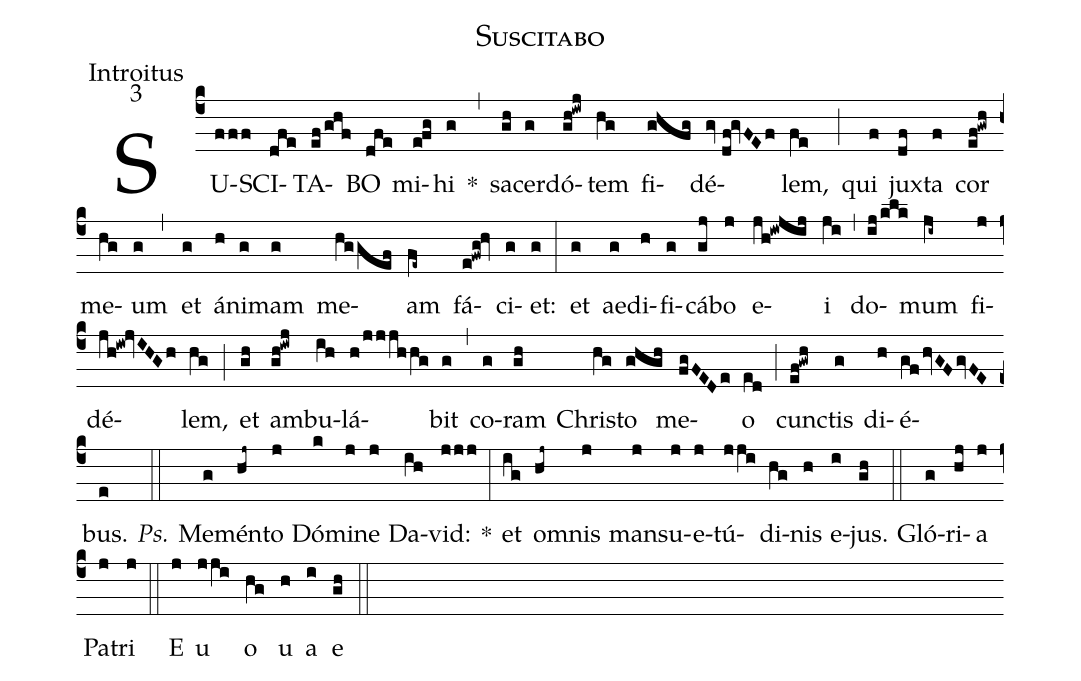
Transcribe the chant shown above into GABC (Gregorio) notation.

name:Suscitabo;
office-part:Introitus;
mode:3;
%%
(c4) SU(fff)SCI(dfe)TA(ef/ghf)BO(dfe) mi(e!fg)hi(g) *(,) sa(gh)cer(g)dó(gh!iwj)tem(hg) fi(ghfg)dé(gv//df!gvFEf)lem,(fe) (;) qui(f) jux(df)ta(f) cor(ef!gwh) me(hg)um(g) (,) et(g) á(h)ni(g)mam(g) me(hggef)am(fe~) fá(e!fwg!hv)ci(g)et:(g) (:) et(g) ae(g)di(h)fi(g)cá(gj)bo(j) e(jh!iwjij)i(ji) (,) do(ij/klk)mum(ji~) fi(j)dé(jh!iw!jvIHGh)lem,(hg) (;) et(gh) am(gh!iwj)bu(ih)lá(h/jjjhhg)bit(g) (,) co(g)ram(gh) Chri(hg)sto(ghgh) me(fgFEDe)o(ed) (;) cunc(ef!gwh)tis(g) di(h)é(gfhvGFgvFE)bus.(e) <i>Ps.</i>(::) Me(g)mén(hj~)to(j) Dó(k)mi(j)ne(j) Da(ih)vid:(jjj) *(:) et(ig) o(hj~)mnis(j) man(j)su(j)e(j)tú(jji)di(hg)nis(h) e(i)jus.(gh) (::) Gló(g)ri(hj)a(j) Pa(j)tri(j) (::) E(j) u(jji) o(hg) u(h) a(i) e(gh) (::)
